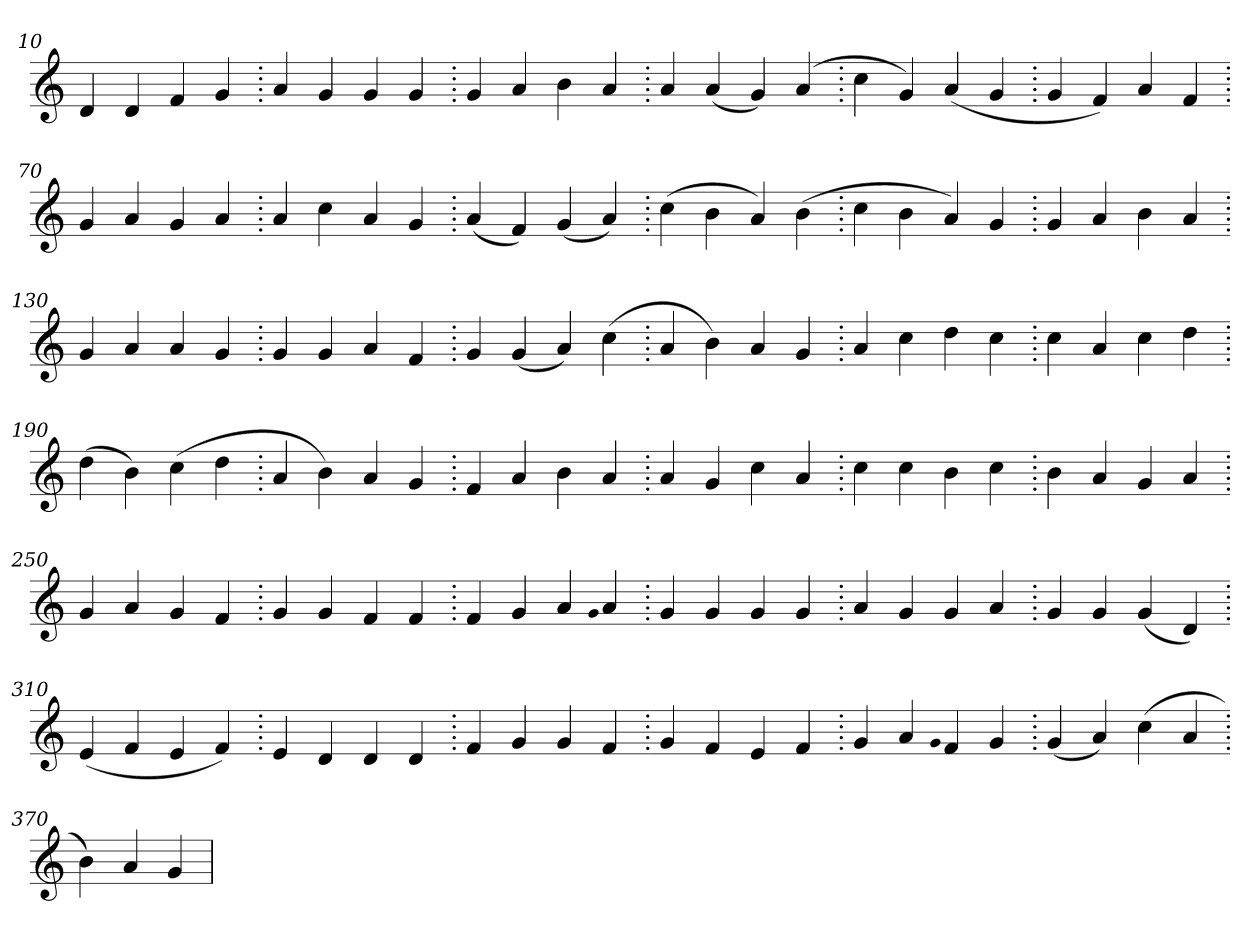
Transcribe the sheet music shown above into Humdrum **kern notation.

**kern
*part1
*staff1
*clefG2
=10.
4d
4d
4f
4g
=20.
4a
4g
4g
4g
=30.
4g
4a
4b
4a
=40.
4a
(>4a
4g)
(>4a
=50.
4cc
4g)
(>4a
4g
=60.
4g
4f)
4a
4f
=70.
4g
4a
4g
4a
=80.
4a
4cc
4a
4g
=90.
(>4a
4f)
(>4g
4a)
=100.
(>4cc
4b
4a)
(>4b
=110.
4cc
4b
4a)
4g
=120.
4g
4a
4b
4a
=130.
4g
4a
4a
4g
=140.
4g
4g
4a
4f
=150.
4g
(>4g
4a)
(>4cc
=160.
4a
4b)
4a
4g
=170.
4a
4cc
4dd
4cc
=180.
4cc
4a
4cc
4dd
=190.
(>4dd
4b)
(>4cc
4dd
=200.
4a
4b)
4a
4g
=210.
4f
4a
4b
4a
=220.
4a
4g
4cc
4a
=230.
4cc
4cc
4b
4cc
=240.
4b
4a
4g
4a
=250.
4g
4a
4g
4f
=260.
4g
4g
4f
4f
=270.
4f
4g
4a
qqg
4a
=280.
4g
4g
4g
4g
=290.
4a
4g
4g
4a
=300.
4g
4g
(>4g
4d)
=310.
(>4e
4f
4e
4f)
=320.
4e
4d
4d
4d
=330.
4f
4g
4g
4f
=340.
4g
4f
4e
4f
=350.
4g
4a
qqg
4f
4g
=360.
(>4g
4a)
(>4cc
4a
=370.
4b)
4a
4g
=
*-
